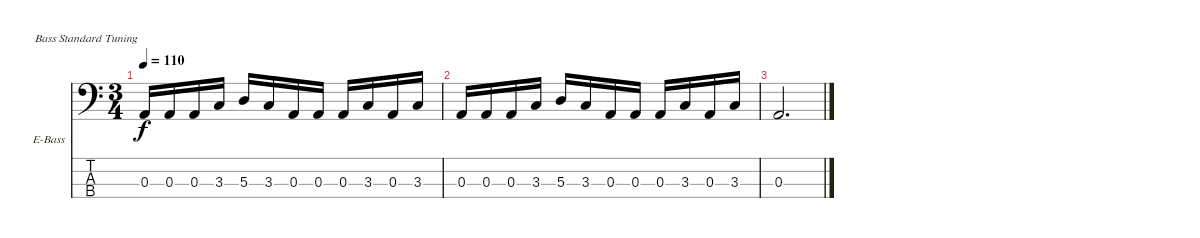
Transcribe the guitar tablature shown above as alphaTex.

\defaultSystemsLayout 4
\bracketExtendMode nobrackets
\firstSystemTrackNameOrientation horizontal
\otherSystemsTrackNameOrientation horizontal
\track ("Electric Bass" "E-Bass") {instrument electricbassfinger}
\staff {score tabs}
\tuning (G2 D2 A1 E1)
\ts (3 4)
\tempo 110
\clef f4
\ks c
0.3.16{dy f} 0.3.16 0.3.16 3.3.16 5.3.16 3.3.16 0.3.16 0.3.16 0.3.16 3.3.16 0.3.16 3.3.16 |
0.3.16 0.3.16 0.3.16 3.3.16 5.3.16 3.3.16 0.3.16 0.3.16 0.3.16 3.3.16 0.3.16 3.3.16 |
0.3.2{d}
